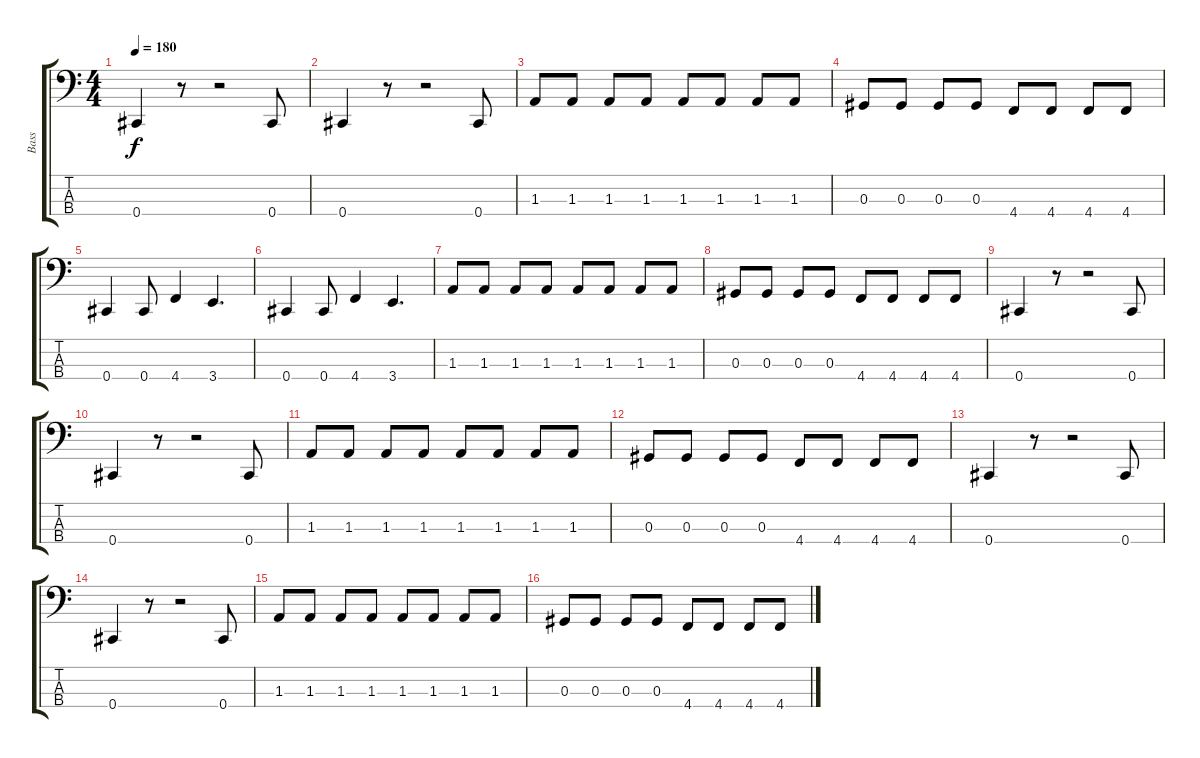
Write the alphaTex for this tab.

\track ("Bass" "Bass") {instrument electricbassfinger}
\staff {score tabs}
\tuning (Gb2 Db2 Ab1 Db1) {hide}
\ts (4 4)
\tempo 180
\clef f4
\ks c
0.4.4{dy f} r.8 r.2 0.4.8 |
0.4.4 r.8 r.2 0.4.8 |
1.3.8 1.3.8 1.3.8 1.3.8 1.3.8 1.3.8 1.3.8 1.3.8 |
0.3.8 0.3.8 0.3.8 0.3.8 4.4.8 4.4.8 4.4.8 4.4.8 |
0.4.4 0.4.8 4.4.4 3.4.4{d} |
0.4.4 0.4.8 4.4.4 3.4.4{d} |
1.3.8 1.3.8 1.3.8 1.3.8 1.3.8 1.3.8 1.3.8 1.3.8 |
0.3.8 0.3.8 0.3.8 0.3.8 4.4.8 4.4.8 4.4.8 4.4.8 |
0.4.4 r.8 r.2 0.4.8 |
0.4.4 r.8 r.2 0.4.8 |
1.3.8 1.3.8 1.3.8 1.3.8 1.3.8 1.3.8 1.3.8 1.3.8 |
0.3.8 0.3.8 0.3.8 0.3.8 4.4.8 4.4.8 4.4.8 4.4.8 |
0.4.4 r.8 r.2 0.4.8 |
0.4.4 r.8 r.2 0.4.8 |
1.3.8 1.3.8 1.3.8 1.3.8 1.3.8 1.3.8 1.3.8 1.3.8 |
0.3.8 0.3.8 0.3.8 0.3.8 4.4.8 4.4.8 4.4.8 4.4.8
